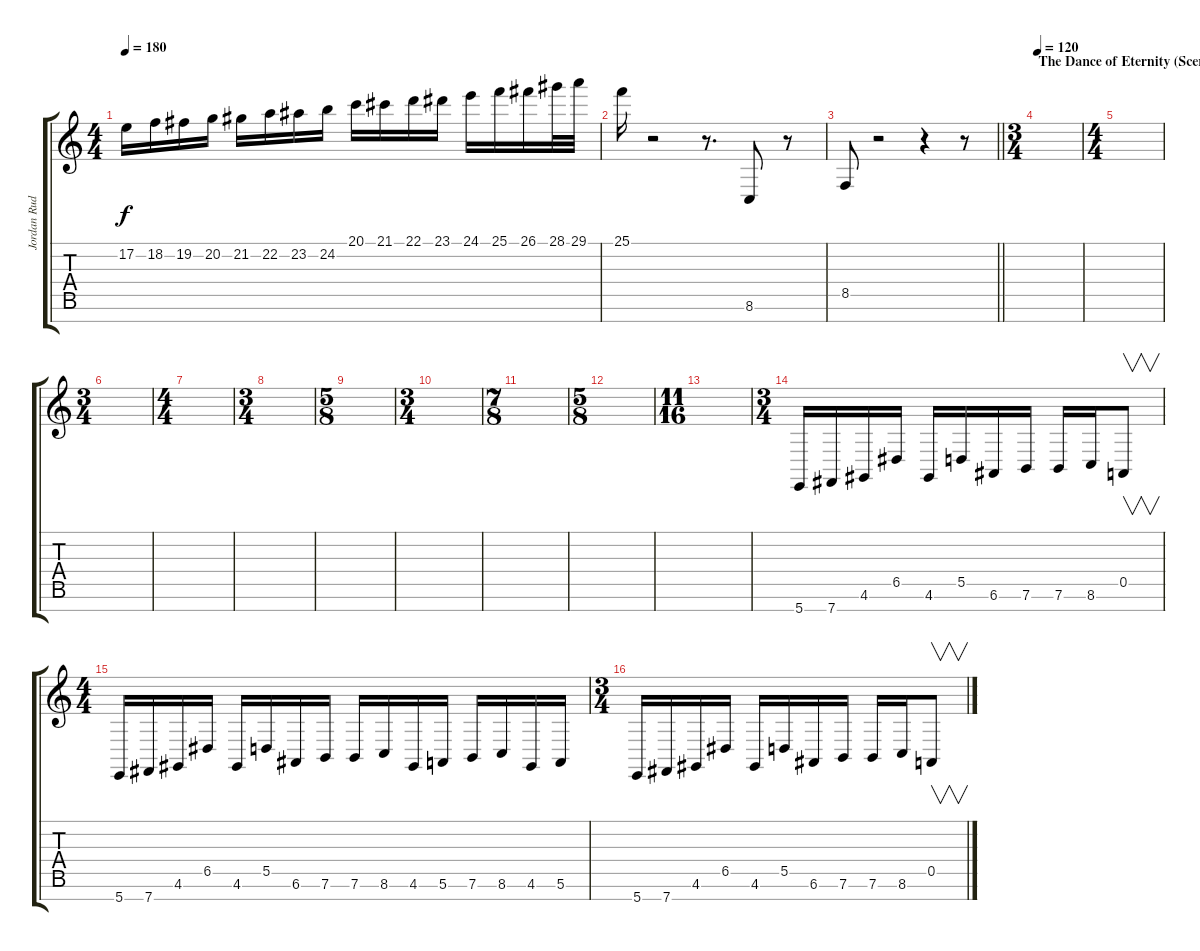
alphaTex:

\track ("Jordan Rudess Lead 1" "Jordan Rud") {instrument lead2sawtooth}
\staff {score tabs}
\tuning (E4 B3 G3 D3 A2 E2 B1) {hide}
\ts (4 4)
\tempo 180
\clef g2
\ks c
17.2.16{dy f} 18.2.16 19.2.16 20.2.16 21.2.16 22.2.16 23.2.16 24.2.16 20.1.16 21.1.16 22.1.16 23.1.16 24.1.16 25.1.16 26.1.16 28.1.32 29.1.32 |
25.1.16 r.2 r.8{d} 8.6.8 r.8 |
\barLineRight lightlight
8.5.8 r.2 r.4 r.8 |
\ts (3 4)
\section ("" "The Dance of Eternity (Scenes from a Memory) IV")
\tempo 120
|
\ts (4 4)
|
\ts (3 4)
|
\ts (4 4)
|
\ts (3 4)
|
\ts (5 8)
|
\ts (3 4)
|
\ts (7 8)
|
\ts (5 8)
|
\ts (11 16)
|
\ts (3 4)
5.7.16{instrument drawbarorgan} 7.7.16 4.6.16 6.5.16 4.6.16 5.5.16 6.6.16 7.6.16 7.6.16 8.6.16 0.5.8{v} |
\ts (4 4)
5.7.16 7.7.16 4.6.16 6.5.16 4.6.16 5.5.16 6.6.16 7.6.16 7.6.16 8.6.16 4.6.16 5.6.16 7.6.16 8.6.16 4.6.16 5.6.16 |
\ts (3 4)
5.7.16 7.7.16 4.6.16 6.5.16 4.6.16 5.5.16 6.6.16 7.6.16 7.6.16 8.6.16 0.5.8{v}
